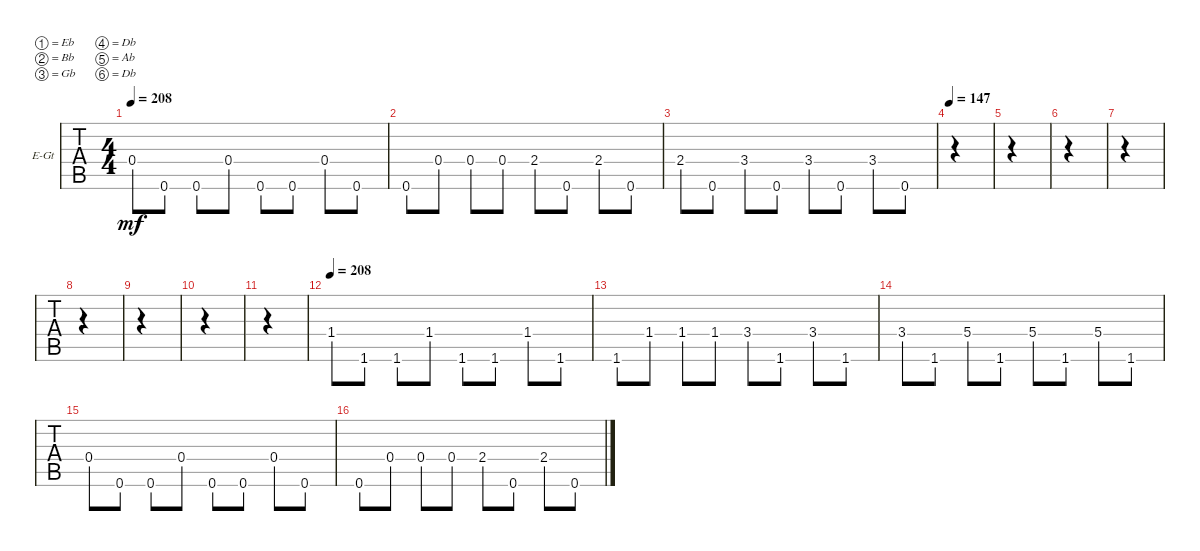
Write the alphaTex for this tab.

\defaultSystemsLayout 4
\bracketExtendMode groupsimilarinstruments
\firstSystemTrackNameOrientation horizontal
\otherSystemsTrackNameOrientation horizontal
\track ("Guitar 1" "E-Gt") {instrument distortionguitar}
\staff {tabs}
\tuning (Eb4 Bb3 Gb3 Db3 Ab2 Db2)
\ts (4 4)
\tempo 208
\clef g2
\ks c
0.4.8{dy mf} 0.6.8 0.6.8 0.4.8 0.6.8 0.6.8 0.4.8 0.6.8 |
0.6.8 0.4.8 0.4.8 0.4.8 2.4.8 0.6.8 2.4.8 0.6.8 |
2.4.8 0.6.8 3.4.8 0.6.8 3.4.8 0.6.8 3.4.8 0.6.8 |
\tempo 147
|
|
|
|
|
|
|
|
\tempo 208
1.4.8 1.6.8 1.6.8 1.4.8 1.6.8 1.6.8 1.4.8 1.6.8 |
1.6.8 1.4.8 1.4.8 1.4.8 3.4.8 1.6.8 3.4.8 1.6.8 |
3.4.8 1.6.8 5.4.8 1.6.8 5.4.8 1.6.8 5.4.8 1.6.8 |
0.4.8 0.6.8 0.6.8 0.4.8 0.6.8 0.6.8 0.4.8 0.6.8 |
0.6.8 0.4.8 0.4.8 0.4.8 2.4.8 0.6.8 2.4.8 0.6.8
